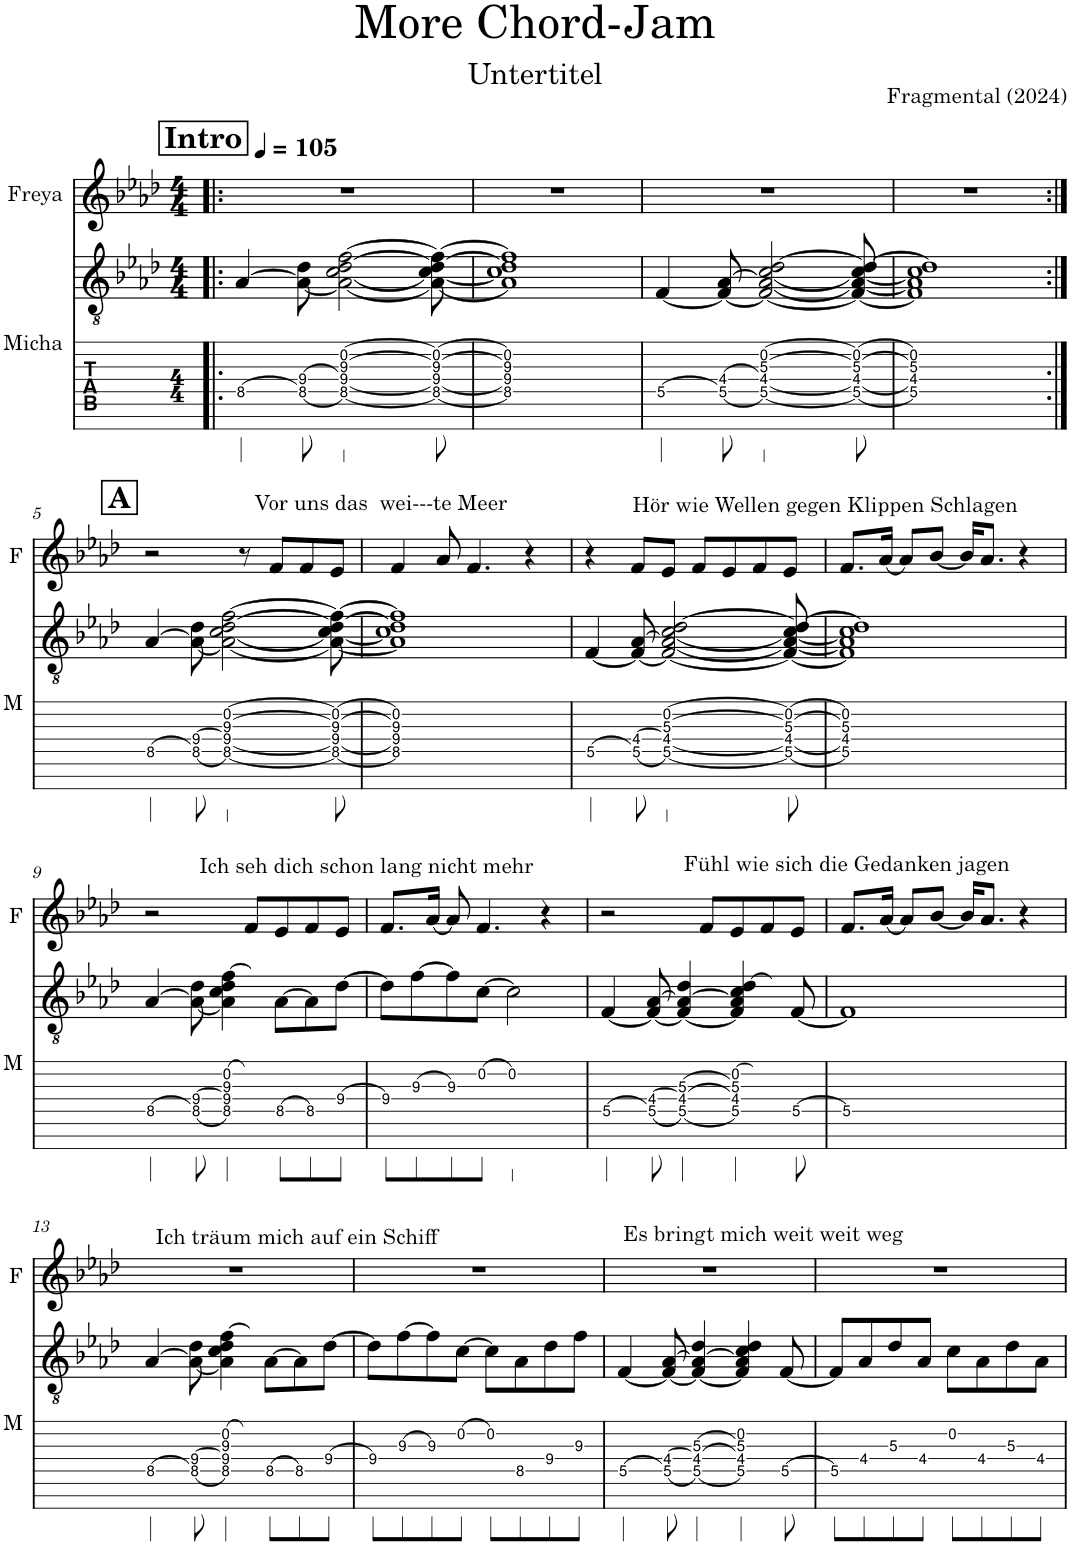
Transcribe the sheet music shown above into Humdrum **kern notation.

**kern	**kern	**kern
*part2	*part2	*part1
*staff3	*staff2	*staff1
*I"Micha	*	*I"Freya
*I'M	*	*I'F
*stria8	*	*
*	*clefGv2	*clefG2
*k[b-e-a-d-]	*k[b-e-a-d-]	*k[b-e-a-d-]
*M4/4	*M4/4	*M4/4
*MM105	*MM105	*MM105
!!LO:REH:place=s1:a:B:cj:fs=14:t=Intro
=1!|:	=1!|:	=1!|:
[4G#\	[4A-/	1r
8G#\_ [8c#\	8A-\_ 8d-\	.
2G#\_ 2c#\_ [2f\ [2c\	2A-\_ [2c\ [2d-\ [2f\	.
8G#\_ 8c#\_ 8f\_ 8c\_	8A-\_ 8c\_ 8d-\_ 8f\_	.
=2	=2	=2
1G#] 1c#] 1f] 1c]	1A-] 1c] 1d-] 1f]	1r
=3	=3	=3
[4F\	[4F/	1r
8F\_ [8A-\	8F/_ [8A-/	.
2F\_ 2A-\_ [2c#\ [2c\	2F/_ 2A-/_ [2c/ [2d-/	.
8F\_ 8A-\_ 8c#\_ 8c\_	8F/_ 8A-/_ 8c/_ 8d-/_	.
=4	=4	=4
1F] 1A-] 1c#] 1c]	1F] 1A-] 1c] 1d-]	1r
!!LO:LB:g=z
!!LO:REH:place=s1:a:B:cj:fs=14:t=A
=5:|!	=5:|!	=5:|!
!	!	!LO:TX:a:t=Vor uns das  wei---te Meer
[4G#\	[4A-/	2r
8G#\_ [8c#\	8A-\_ 8d-\	.
2G#\_ 2c#\_ [2f\ [2c\	2A-\_ [2c\ [2d-\ [2f\	.
.	.	8r
.	.	8f/L
.	.	8f/
8G#\_ 8c#\_ 8f\_ 8c\_	8A-\_ 8c\_ 8d-\_ 8f\_	8e-/J
=6	=6	=6
1G#] 1c#] 1f] 1c]	1A-] 1c] 1d-] 1f]	4f/
.	.	8a-/
.	.	4.f/
.	.	4r
=7	=7	=7
!	!	!LO:TX:a:t=Hör wie Wellen gegen Klippen Schlagen
[4F\	[4F/	4r
8F\_ [8A-\	8F/_ [8A-/	8f/L
2F\_ 2A-\_ [2c#\ [2c\	2F/_ 2A-/_ [2c/ [2d-/	8e-/J
.	.	8f/L
.	.	8e-/
.	.	8f/
8F\_ 8A-\_ 8c#\_ 8c\_	8F/_ 8A-/_ 8c/_ 8d-/_	8e-/J
=8	=8	=8
1F] 1A-] 1c#] 1c]	1F] 1A-] 1c] 1d-]	8.f/L
.	.	[16a-/Jk
.	.	8a-/L]
.	.	[8b-/J
.	.	16b-/KL]
.	.	8.a-/J
.	.	4r
!!LO:LB:g=z
=9	=9	=9
!	!	!LO:TX:a:t=Ich seh dich schon lang nicht mehr
[4A-\	[4A-/	2r
8A-\_ [8d-\	8A-\_ 8d-\	.
4A-\] 4d-\] 4f\ 4c\	4A-\] 4c\ 4d-\ 4f\	.
.	.	8f/L
[8A-\L	[8A-\L	8e-/
8A-\]	8A-\]	8f/
[8d-\J	[8d-\J	8e-/J
=10	=10	=10
8d-\L]	8d-\L]	8.f/L
[8f\	[8f\	.
.	.	[16a-/Jk
8f\]	8f\]	8a-/]
[8c\J	[8c\J	4.f/
2c\]	2c\]	.
.	.	4r
=11	=11	=11
!	!	!LO:TX:a:t=Fühl wie sich die Gedanken jagen
[4F\	[4F/	2r
8F\_ [8A-\	8F/_ [8A-/	.
4F\_ 4A-\_ [4d-\	4F/_ 4A-/_ 4d-/	.
.	.	8f/L
4F\] 4A-\] 4d-\] 4c\	4F/] 4A-/] 4c/ 4d-/	8e-/
.	.	8f/
[8F\	[8F/	8e-/J
=12	=12	=12
1F]	1F]	8.f/L
.	.	[16a-/Jk
.	.	8a-/L]
.	.	[8b-/J
.	.	16b-/KL]
.	.	8.a-/J
.	.	4r
!!LO:LB:g=z
=13	=13	=13
!	!	!LO:TX:a:t=Ich träum mich auf ein Schiff
[4A-\	[4A-/	1r
8A-\_ [8d-\	8A-\_ 8d-\	.
4A-\] 4d-\] 4f\ 4c\	4A-\] 4c\ 4d-\ 4f\	.
[8A-\L	[8A-\L	.
8A-\]	8A-\]	.
[8d-\J	[8d-\J	.
=14	=14	=14
8d-\L]	8d-\L]	1r
[8f\	[8f\	.
8f\]	8f\]	.
[8c\J	[8c\J	.
8c\L]	8c\L]	.
8A-\	8A-\	.
8d-\	8d-\	.
8f\J	8f\J	.
=15	=15	=15
!	!	!LO:TX:a:t=Es bringt mich weit weit weg
[4F\	[4F/	1r
8F\_ [8A-\	8F/_ [8A-/	.
4F\_ 4A-\_ [4d-\	4F/_ 4A-/_ 4d-/	.
4F\] 4A-\] 4d-\] 4c\	4F/] 4A-/] 4c/ 4d-/	.
[8F\	[8F/	.
=16	=16	=16
8F\L]	8F/L]	1r
8A-\	8A-/	.
8d-\	8d-/	.
8A-\J	8A-/J	.
8c\L	8c\L	.
8A-\	8A-\	.
8d-\	8d-\	.
8A-\J	8A-\J	.
=	=	=
*-	*-	*-
